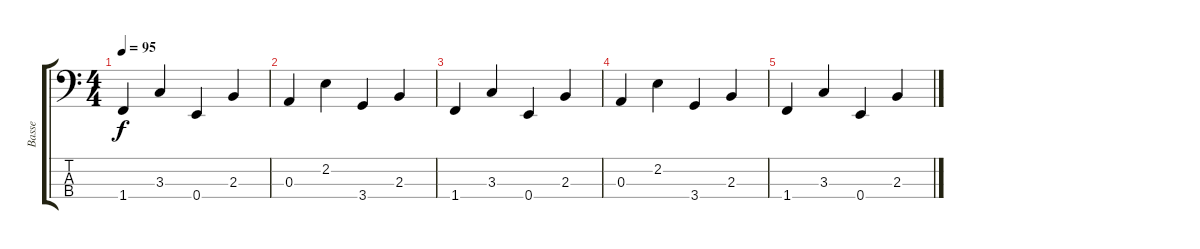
\track ("Basse" "Basse") {instrument acousticbass}
\staff {score tabs}
\tuning (G2 D2 A1 E1) {hide}
\ts (4 4)
\tempo 95
\clef f4
\ks c
1.4.4{dy f} 3.3.4 0.4.4 2.3.4 |
0.3.4 2.2.4 3.4.4 2.3.4 |
1.4.4 3.3.4 0.4.4 2.3.4 |
0.3.4 2.2.4 3.4.4 2.3.4 |
1.4.4 3.3.4 0.4.4 2.3.4
